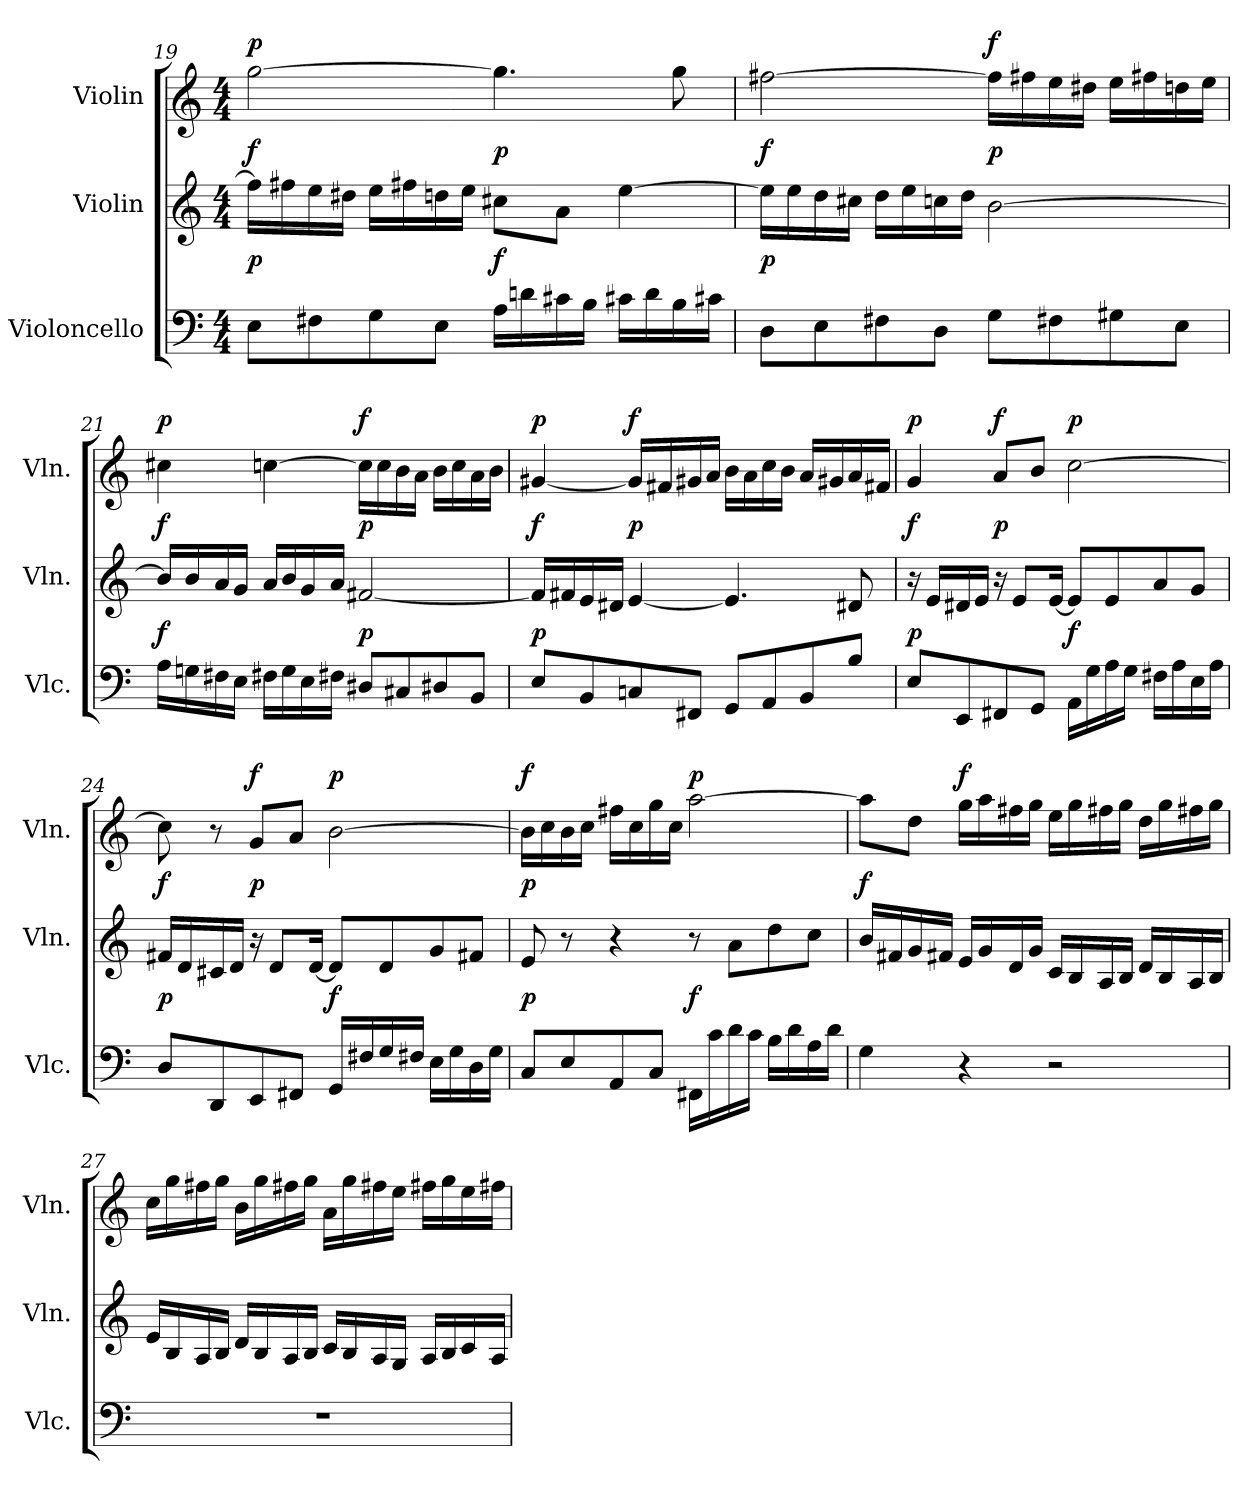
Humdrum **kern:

**kern	**dynam	**kern	**dynam	**kern	**dynam
*part3	*part3	*part2	*part2	*part1	*part1
*staff3	*staff3	*staff2	*staff2	*staff1	*staff1
*I"Violoncello	*	*I"Violin	*	*I"Violin	*
*I'Vlc.	*	*I'Vln.	*	*I'Vln.	*
!!LO:LB:g=z
*clefF4	*	*clefG2	*	*clefG2	*
*k[]	*	*k[]	*	*k[]	*
*M4/4	*	*M4/4	*	*M4/4	*
=19	=19	=19	=19	=19	=19
!	!LO:DY:a	!	!LO:DY:a	!	!LO:DY:a
8E\L	p	16ff#\LL]	f	[2gg\	p
.	.	16ff#X\	.	.	.
8F#X\	.	16ee\	.	.	.
.	.	16dd#X\JJ	.	.	.
8G\	.	16ee\LL	.	.	.
.	.	16ff#X\	.	.	.
8E\J	.	16ddn\	.	.	.
.	.	16ee\JJ	.	.	.
!	!LO:DY:a	!	!LO:DY:a	!	!
16A\LL	f	8cc#X\L	p	4.gg\]	.
16dn\	.	.	.	.	.
16c#X\	.	8a\J	.	.	.
16B\JJ	.	.	.	.	.
16c#X\LL	.	[4ee\	.	.	.
16d\	.	.	.	.	.
16B\	.	.	.	8gg\	.
16c#X\JJ	.	.	.	.	.
=20	=20	=20	=20	=20	=20
!	!LO:DY:a	!	!LO:DY:a	!	!
8D\L	p	16ee\LL]	f	[2ff#X\	.
.	.	16ee\	.	.	.
8E\	.	16dd\	.	.	.
.	.	16cc#X\JJ	.	.	.
8F#X\	.	16dd\LL	.	.	.
.	.	16ee\	.	.	.
8D\J	.	16ccn\	.	.	.
.	.	16dd\JJ	.	.	.
!	!	!	!LO:DY:a	!	!LO:DY:a
8G\L	.	[2b\	p	16ff#\LL]	f
.	.	.	.	16ff#X\	.
8F#X\	.	.	.	16ee\	.
.	.	.	.	16dd#X\JJ	.
8G#X\	.	.	.	16ee\LL	.
.	.	.	.	16ff#X\	.
8E\J	.	.	.	16ddn\	.
.	.	.	.	16ee\JJ	.
!!LO:LB:g=z
=21	=21	=21	=21	=21	=21
!	!LO:DY:a	!	!LO:DY:a	!	!LO:DY:a
16A\LL	f	16b/LL]	f	4cc#X\	p
16Gn\	.	16b/	.	.	.
16F#X\	.	16a/	.	.	.
16E\JJ	.	16g/JJ	.	.	.
16F#X\LL	.	16a/LL	.	[4ccn\	.
16G\	.	16b/	.	.	.
16E\	.	16g/	.	.	.
16F#X\JJ	.	16a/JJ	.	.	.
!	!LO:DY:a	!	!LO:DY:a	!	!LO:DY:a
8D#X/L	p	[2f#X/	p	16cc\LL]	f
.	.	.	.	16cc\	.
8C#X/	.	.	.	16b\	.
.	.	.	.	16a\JJ	.
8D#X/	.	.	.	16b\LL	.
.	.	.	.	16cc\	.
8BB/J	.	.	.	16a\	.
.	.	.	.	16b\JJ	.
=22	=22	=22	=22	=22	=22
!	!LO:DY:a	!	!LO:DY:a	!	!LO:DY:a
8E/L	p	16f#/LL]	f	[4g#X/	p
.	.	16f#X/	.	.	.
8BB/	.	16e/	.	.	.
.	.	16d#X/JJ	.	.	.
!	!	!	!LO:DY:a	!	!LO:DY:a
8Cn/	.	[4e/	p	16g#/LL]	f
.	.	.	.	16f#X/	.
8FF#X/J	.	.	.	16g#X/	.
.	.	.	.	16a/JJ	.
8GG/L	.	4.e/]	.	16b\LL	.
.	.	.	.	16a\	.
8AA/	.	.	.	16cc\	.
.	.	.	.	16b\JJ	.
8BB/	.	.	.	16a/LL	.
.	.	.	.	16g#X/	.
8B/J	.	8d#X/	.	16a/	.
.	.	.	.	16f#X/JJ	.
!!LO:PB:g=z
=23	=23	=23	=23	=23	=23
!	!LO:DY:a	!	!LO:DY:a	!	!LO:DY:a
8E/L	p	16r	f	4g/	p
.	.	16e/LL	.	.	.
8EE/	.	16d#X/	.	.	.
.	.	16e/JJ	.	.	.
!	!	!	!LO:DY:a	!	!LO:DY:a
8FF#X/	.	16r	p	8a/L	f
.	.	8e/L	.	.	.
8GG/J	.	.	.	8b/J	.
.	.	[16e/Jk	.	.	.
!	!LO:DY:a	!	!	!	!LO:DY:a
16AA\LL	f	8e/L]	.	[2cc\	p
16G\	.	.	.	.	.
16A\	.	8e/	.	.	.
16G\JJ	.	.	.	.	.
16F#X\LL	.	8a/	.	.	.
16A\	.	.	.	.	.
16E\	.	8g/J	.	.	.
16A\JJ	.	.	.	.	.
=24	=24	=24	=24	=24	=24
!	!LO:DY:a	!	!LO:DY:a	!	!
8D/L	p	16f#X/LL	f	8cc\]	.
.	.	16d/	.	.	.
8DD/	.	16c#X/	.	8r	.
.	.	16d/JJ	.	.	.
!	!	!	!LO:DY:a	!	!LO:DY:a
8EE/	.	16r	p	8g/L	f
.	.	8d/L	.	.	.
8FF#X/J	.	.	.	8a/J	.
.	.	[16d/Jk	.	.	.
!	!LO:DY:a	!	!	!	!LO:DY:a
16GG/LL	f	8d/L]	.	[2b\	p
16F#X/	.	.	.	.	.
16G/	.	8d/	.	.	.
16F#X/JJ	.	.	.	.	.
16E\LL	.	8g/	.	.	.
16G\	.	.	.	.	.
16D\	.	8f#X/J	.	.	.
16G\JJ	.	.	.	.	.
!!LO:LB:g=z
=25	=25	=25	=25	=25	=25
!	!LO:DY:a	!	!LO:DY:a	!	!LO:DY:a
8C/L	p	8e/	p	16b\LL]	f
.	.	.	.	16cc\	.
8E/	.	8r	.	16b\	.
.	.	.	.	16cc\JJ	.
8AA/	.	4r	.	16ff#X\LL	.
.	.	.	.	16cc\	.
8C/J	.	.	.	16gg\	.
.	.	.	.	16cc\JJ	.
!	!LO:DY:a	!	!	!	!LO:DY:a
16FF#X\LL	f	8r	.	[2aa\	p
16c\	.	.	.	.	.
16d\	.	8a\L	.	.	.
16c\JJ	.	.	.	.	.
16B\LL	.	8dd\	.	.	.
16d\	.	.	.	.	.
16A\	.	8cc\J	.	.	.
16d\JJ	.	.	.	.	.
=26	=26	=26	=26	=26	=26
!	!	!	!LO:DY:a	!	!
4G\	.	16b/LL	f	8aa\L]	.
.	.	16f#X/	.	.	.
.	.	16g/	.	8dd\J	.
.	.	16f#X/JJ	.	.	.
!	!	!	!	!	!LO:DY:a
4r	.	16e/LL	.	16gg\LL	f
.	.	16g/	.	16aa\	.
.	.	16d/	.	16ff#X\	.
.	.	16g/JJ	.	16gg\JJ	.
2r	.	16c/LL	.	16ee\LL	.
.	.	16B/	.	16gg\	.
.	.	16A/	.	16ff#X\	.
.	.	16B/JJ	.	16gg\JJ	.
.	.	16d/LL	.	16dd\LL	.
.	.	16B/	.	16gg\	.
.	.	16A/	.	16ff#X\	.
.	.	16B/JJ	.	16gg\JJ	.
!!LO:LB:g=z
=27	=27	=27	=27	=27	=27
1r	.	16e/LL	.	16cc\LL	.
.	.	16B/	.	16gg\	.
.	.	16A/	.	16ff#X\	.
.	.	16B/JJ	.	16gg\JJ	.
.	.	16d/LL	.	16b\LL	.
.	.	16B/	.	16gg\	.
.	.	16A/	.	16ff#X\	.
.	.	16B/JJ	.	16gg\JJ	.
.	.	16c/LL	.	16a\LL	.
.	.	16B/	.	16gg\	.
.	.	16A/	.	16ff#X\	.
.	.	16G/JJ	.	16ee\JJ	.
.	.	16A/LL	.	16ff#X\LL	.
.	.	16B/	.	16gg\	.
.	.	16c/	.	16ee\	.
.	.	16A/JJ	.	16ff#X\JJ	.
=	=	=	=	=	=
*-	*-	*-	*-	*-	*-
